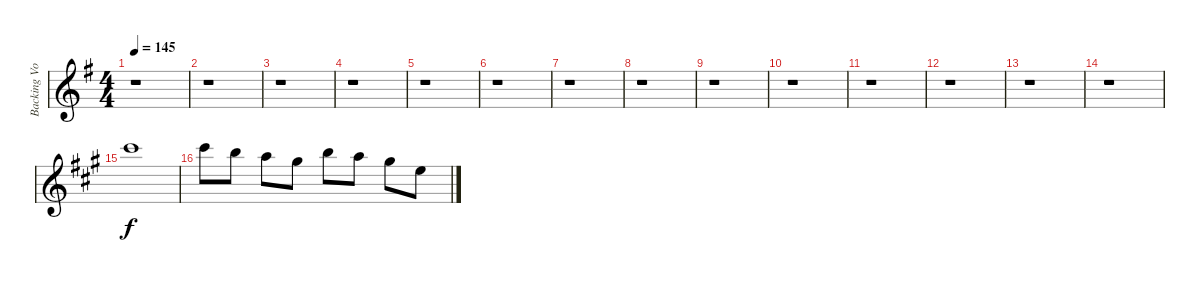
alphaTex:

\track ("Backing Vocals" "Backing Vo") {instrument choiraahs}
\staff {score}
\tuning (E5 B4 G4 D4 A3 E3) {hide}
\ts (4 4)
\tempo 145
\clef g2
\ks eminor
r.1{dy f} |
r.1 |
r.1 |
r.1 |
r.1 |
r.1 |
r.1 |
r.1 |
r.1 |
r.1 |
r.1 |
r.1 |
r.1 |
r.1 |
\ks f#minor
9.1.1 |
9.1.8 7.1.8 5.1.8 4.1.8 7.1.8 5.1.8 4.1.8 0.1.8
